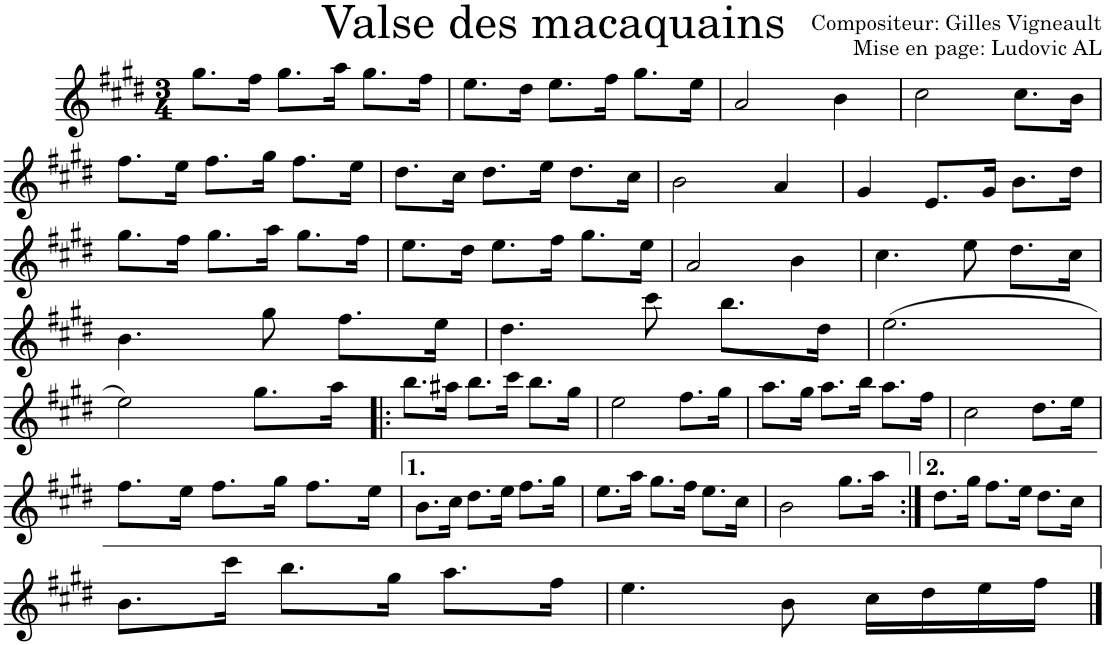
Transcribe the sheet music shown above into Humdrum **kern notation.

**kern
*part1
*staff1
*I"Violon
*I'Vln.
*clefG2
*k[f#c#g#d#]
*M3/4
=1
8.gg#\L
16ff#\Jk
8.gg#\L
16aa\Jk
8.gg#\L
16ff#\Jk
=2
8.ee\L
16dd#\Jk
8.ee\L
16ff#\Jk
8.gg#\L
16ee\Jk
=3
2a/
4b\
=4
2cc#\
8.cc#\L
16b\Jk
!!LO:LB:g=z
=5
8.ff#\L
16ee\Jk
8.ff#\L
16gg#\Jk
8.ff#\L
16ee\Jk
=6
8.dd#\L
16cc#\Jk
8.dd#\L
16ee\Jk
8.dd#\L
16cc#\Jk
=7
2b\
4a/
=8
4g#/
8.e/L
16g#/Jk
8.b\L
16dd#\Jk
!!LO:LB:g=z
=9
8.gg#\L
16ff#\Jk
8.gg#\L
16aa\Jk
8.gg#\L
16ff#\Jk
=10
8.ee\L
16dd#\Jk
8.ee\L
16ff#\Jk
8.gg#\L
16ee\Jk
=11
2a/
4b\
=12
4.cc#\
8ee\
8.dd#\L
16cc#\Jk
!!LO:LB:g=z
=13
4.b\
8gg#\
8.ff#\L
16ee\Jk
=14
4.dd#\
8ccc#\
8.bb\L
16dd#\Jk
=15
(2.ee\
!!LO:LB:g=z
=16
2ee\)
8.gg#\L
16aa\Jk
=17!|:
8.bb\L
16aa#X\Jk
8.bb\L
16ccc#\Jk
8.bb\L
16gg#\Jk
=18
2ee\
8.ff#\L
16gg#\Jk
=19
8.aa\L
16gg#\Jk
8.aa\L
16bb\Jk
8.aa\L
16ff#\Jk
=20
2cc#\
8.dd#\L
16ee\Jk
!!LO:LB:g=z
=21
8.ff#\L
16ee\Jk
8.ff#\L
16gg#\Jk
8.ff#\L
16ee\Jk
=22
8.b\L
16cc#\Jk
8.dd#\L
16ee\Jk
8.ff#\L
16gg#\Jk
=23
8.ee\L
16aa\Jk
8.gg#\L
16ff#\Jk
8.ee\L
16cc#\Jk
=24
2b\
8.gg#\L
16aa\Jk
=25:|!
8.dd#\L
16gg#\Jk
8.ff#\L
16ee\Jk
8.dd#\L
16cc#\Jk
!!LO:LB:g=z
=26
8.b\L
16ccc#\Jk
8.bb\L
16gg#\Jk
8.aa\L
16ff#\Jk
=27
4.ee\
8b\
16cc#\LL
16dd#\
16ee\
16ff#\JJ
==
*-
